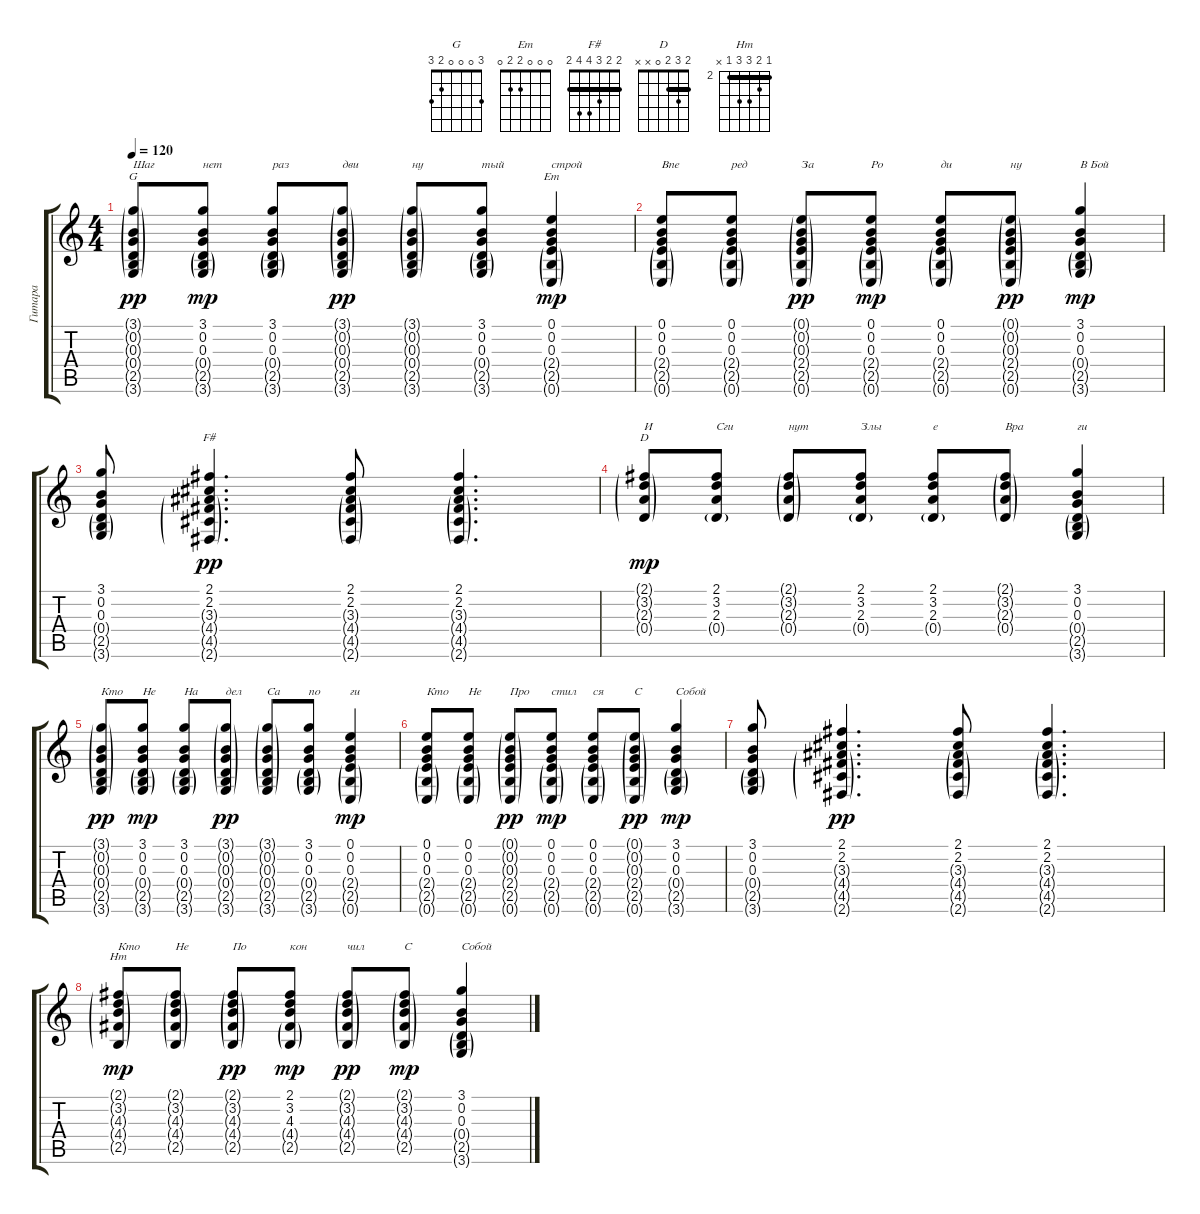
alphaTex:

\track ("Гитара" "Гитара") {instrument acousticguitarsteel}
\staff {score tabs}
\tuning (E4 B3 G3 D3 A2 E2) {hide}
\chord ("G" 3 0 0 0 2 3)
\chord ("Em" 0 0 0 2 2 0)
\chord ("F#" 2 2 3 4 4 2) {barre 2}
\chord ("D" 2 3 2 0 x x) {barre 2}
\chord ("Hm" 2 3 4 4 2 x) {firstfret 2 barre 2}
\ts (4 4)
\tempo 120
\clef g2
\ks c
(3.1{g} 0.2{g} 0.3{g} 0.4{g} 2.5{g} 3.6{g}).8{ch "G" txt "Шаг" dy pp} (3.1 0.2 0.3 0.4{g} 2.5{g} 3.6{g}).8{txt "нет" dy mp} (3.1 0.2 0.3 0.4{g} 2.5{g} 3.6{g}).8{txt "раз"} (3.1{g} 0.2{g} 0.3{g} 0.4{g} 2.5{g} 3.6{g}).8{txt "дви" dy pp} (3.1{g} 0.2{g} 0.3{g} 0.4{g} 2.5{g} 3.6{g}).8{txt "ну"} (3.1 0.2 0.3 0.4{g} 2.5{g} 3.6{g}).8{txt "тый"} (0.1 0.2 0.3 2.4{g} 2.5{g} 0.6{g}).4{ch "Em" txt "строй" dy mp} |
(0.1 0.2 0.3 2.4{g} 2.5{g} 0.6{g}).8{txt "Впе"} (0.1 0.2 0.3 2.4{g} 2.5{g} 0.6{g}).8{txt "ред"} (0.1{g} 0.2{g} 0.3{g} 2.4{g} 2.5{g} 0.6{g}).8{txt "За" dy pp} (0.1 0.2 0.3 2.4{g} 2.5{g} 0.6{g}).8{txt "Ро" dy mp} (0.1 0.2 0.3 2.4{g} 2.5{g} 0.6{g}).8{txt "ди"} (0.1{g} 0.2{g} 0.3{g} 2.4{g} 2.5{g} 0.6{g}).8{txt "ну" dy pp} (3.1 0.2 0.3 0.4{g} 2.5{g} 3.6{g}).4{txt "В Бой" dy mp} |
(3.1 0.2 0.3 0.4{g} 2.5{g} 3.6{g}).8 (2.1 2.2 3.3{g} 4.4{g} 4.5{g} 2.6{g}).4{d ch "F#" dy pp} (2.1 2.2 3.3{g} 4.4{g} 4.5{g} 2.6{g}).8 (2.1 2.2 3.3{g} 4.4{g} 4.5{g} 2.6{g}).4{d} |
(2.1{g} 3.2{g} 2.3{g} 0.4{g}).8{ch "D" txt "И" dy mp} (2.1 3.2 2.3 0.4{g}).8{txt "Сги"} (2.1{g} 3.2{g} 2.3{g} 0.4{g}).8{txt "нут"} (2.1 3.2 2.3 0.4{g}).8{txt "Злы"} (2.1 3.2 2.3 0.4{g}).8{txt "е"} (2.1{g} 3.2{g} 2.3{g} 0.4{g}).8{txt "Вра"} (3.1 0.2 0.3 0.4{g} 2.5{g} 3.6{g}).4{txt "ги"} |
(3.1{g} 0.2{g} 0.3{g} 0.4{g} 2.5{g} 3.6{g}).8{txt "Кто" dy pp} (3.1 0.2 0.3 0.4{g} 2.5{g} 3.6{g}).8{txt "Не" dy mp} (3.1 0.2 0.3 0.4{g} 2.5{g} 3.6{g}).8{txt "На"} (3.1{g} 0.2{g} 0.3{g} 0.4{g} 2.5{g} 3.6{g}).8{txt "дел" dy pp} (3.1{g} 0.2{g} 0.3{g} 0.4{g} 2.5{g} 3.6{g}).8{txt "Са"} (3.1 0.2 0.3 0.4{g} 2.5{g} 3.6{g}).8{txt "по"} (0.1 0.2 0.3 2.4{g} 2.5{g} 0.6{g}).4{txt "ги" dy mp} |
(0.1 0.2 0.3 2.4{g} 2.5{g} 0.6{g}).8{txt "Кто"} (0.1 0.2 0.3 2.4{g} 2.5{g} 0.6{g}).8{txt "Не"} (0.1{g} 0.2{g} 0.3{g} 2.4{g} 2.5{g} 0.6{g}).8{txt "Про" dy pp} (0.1 0.2 0.3 2.4{g} 2.5{g} 0.6{g}).8{txt "стил" dy mp} (0.1 0.2 0.3 2.4{g} 2.5{g} 0.6{g}).8{txt "ся"} (0.1{g} 0.2{g} 0.3{g} 2.4{g} 2.5{g} 0.6{g}).8{txt "С" dy pp} (3.1 0.2 0.3 0.4{g} 2.5{g} 3.6{g}).4{txt "Собой" dy mp} |
(3.1 0.2 0.3 0.4{g} 2.5{g} 3.6{g}).8 (2.1 2.2 3.3{g} 4.4{g} 4.5{g} 2.6{g}).4{d dy pp} (2.1 2.2 3.3{g} 4.4{g} 4.5{g} 2.6{g}).8 (2.1 2.2 3.3{g} 4.4{g} 4.5{g} 2.6{g}).4{d} |
(2.1{g} 3.2{g} 4.3{g} 4.4{g} 2.5{g}).8{ch "Hm" txt "Кто" dy mp} (2.1{g} 3.2{g} 4.3{g} 4.4{g} 2.5{g}).8{txt "Не"} (2.1{g} 3.2{g} 4.3{g} 4.4{g} 2.5{g}).8{txt "По" dy pp} (2.1 3.2 4.3 4.4{g} 2.5{g}).8{txt "кон" dy mp} (2.1{g} 3.2{g} 4.3{g} 4.4{g} 2.5{g}).8{txt "чил" dy pp} (2.1{g} 3.2{g} 4.3{g} 4.4{g} 2.5{g}).8{txt "С" dy mp} (3.1 0.2 0.3 0.4{g} 2.5{g} 3.6{g}).4{txt "Собой"}
